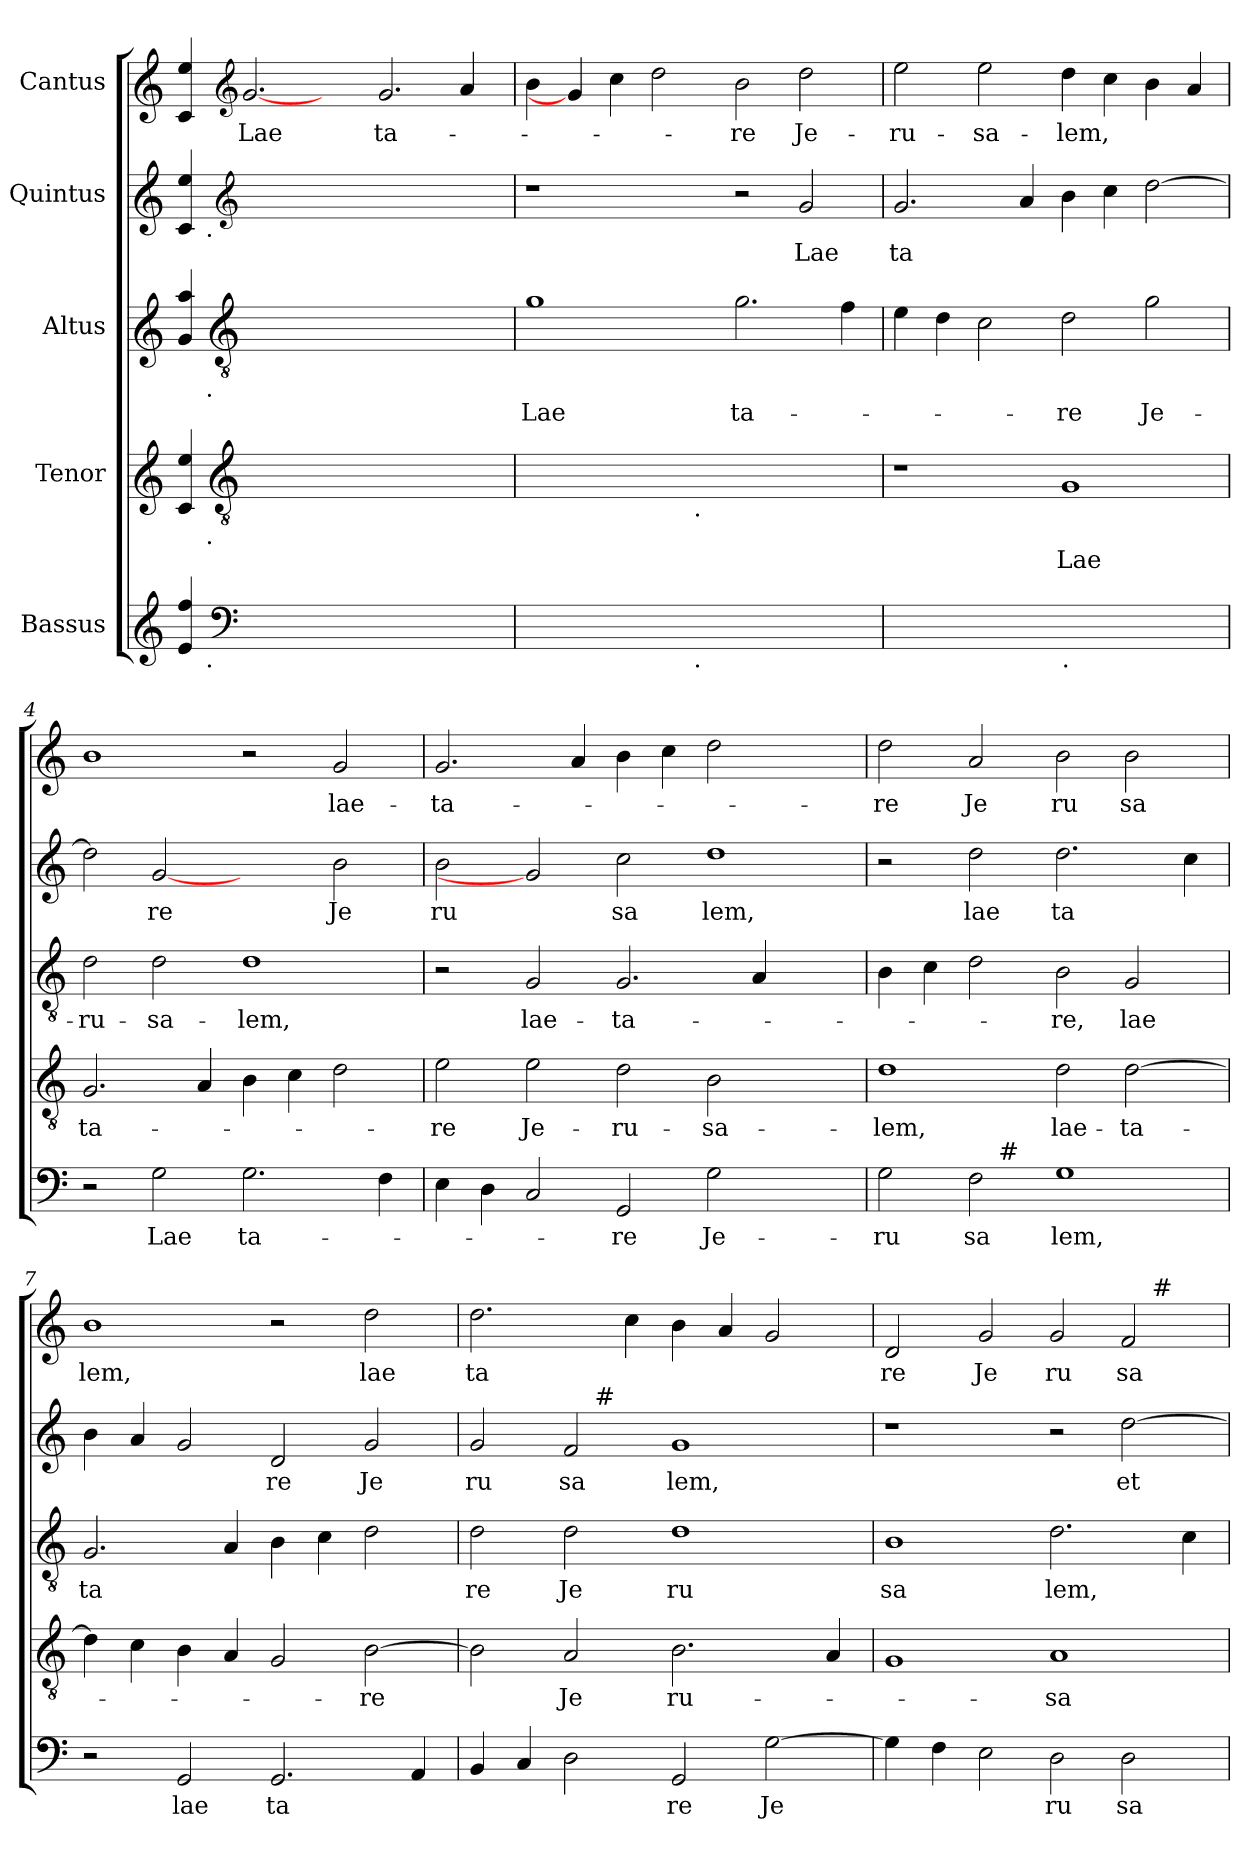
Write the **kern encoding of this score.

**kern	**text	**kern	**text	**kern	**text	**kern	**text	**kern	**text
*part5	*part5	*part4	*part4	*part3	*part3	*part2	*part2	*part1	*part1
*staff5	*staff5	*staff4	*staff4	*staff3	*staff3	*staff2	*staff2	*staff1	*staff1
*I"Bassus	*	*I"Tenor	*	*I"Altus	*	*I"Quintus	*	*I"Cantus	*
*clefG2	*	*clefG2	*	*clefG2	*	*clefG2	*	*clefG2	*
*k[]	*	*k[]	*	*k[]	*	*k[]	*	*k[]	*
=1	=1	=1	=1	=1	=1	=1	=1	=1	=1
*^	*	*^	*	*^	*	*^	*	*	*
4e/ 4ff/	8ryy	.	4c/ 4ee/	8ryy	.	4g/ 4aa/	8ryy	.	4c/ 4ee/	8ryy	.	4c/ 4ee/	.
!	!	!	!	!	!	!	!	!	!	!LO:TX:b:t=.	!	!	!
!	!	!	!	!	!	!	!LO:TX:b:t=.	!	!	!	!	!	!
!	!	!	!	!LO:TX:b:t=.	!	!	!	!	!	!	!	!	!
!	!LO:TX:b:t=.	!	!	!	!	!	!	!	!	!	!	!	!
.	1ryy	.	.	1ryy	.	.	1ryy	.	.	1ryy	.	.	.
*clefF4	*	*	*clefGv2	*	*	*clefGv2	*	*	*clefG2	*	*	*clefG2	*
!	!	!	!	!	!	!	!	!	!	!	!	!	!LO:LY:b
2.ryy	.	.	2.ryy	.	.	2.ryy	.	.	2.ryy	.	.	[2.g	Lae
1ryy	.	.	1ryy	.	.	1ryy	.	.	1ryy	.	.	4ryy	.
.	1ryy	.	.	1ryy	.	.	1ryy	.	.	1ryy	.	.	.
!	!	!	!	!	!	!	!	!	!	!	!	!	!LO:LY:b
.	.	.	.	.	.	.	.	.	.	.	.	2.g/	-ta-
4ryy	.	.	4ryy	.	.	4ryy	.	.	4ryy	.	.	4a/	.
.	8ryy	.	.	8ryy	.	.	8ryy	.	.	8ryy	.	.	.
=2	=2	=2	=2	=2	=2	=2	=2	=2	=2	=2	=2	=2	=2
!	!	!	!	!	!	!	!	!LO:LY:b	!	!	!	!	!
*v	*v	*	*	*	*	*v	*v	*	*v	*v	*	*	*
*	*	*v	*v	*	*	*	*	*	*	*
1ryy	.	1ryy	.	1g	Lae	1r	.	4b\	.
.	.	.	.	.	.	.	.	4g]	.
.	.	.	.	.	.	.	.	4cc\	.
.	.	.	.	.	.	.	.	2dd\	.
!	!	!LO:TX:b:t=.	!	!	!	!	!	!	!
!LO:TX:b:t=.	!	!	!	!	!	!	!	!	!
4ryy	.	4ryy	.	4ryy	.	4ryy	.	.	.
!	!	!	!	!	!LO:LY:b	!	!	!	!LO:LY:b
1ryy	.	1ryy	.	2.g\	-ta-	2r	.	2b\	-re
!	!	!	!	!	!	!	!LO:LY:b	!	!LO:LY:b
.	.	.	.	.	.	2g/	Lae	2dd\	Je-
.	.	.	.	4f\	.	.	.	.	.
=3	=3	=3	=3	=3	=3	=3	=3	=3	=3
!	!	!	!	!	!	!	!LO:LY:b	!	!LO:LY:b
1ryy	.	1r	.	4e\	.	2.g/	ta	2ee\	-ru-
.	.	.	.	4d\	.	.	.	.	.
!	!	!	!	!	!	!	!	!	!LO:LY:b
.	.	.	.	2c\	.	.	.	2ee\	-sa-
.	.	.	.	.	.	4a/	.	.	.
!LO:TX:b:t=.	!	!	!	!	!	!	!	!	!
!	!	!	!LO:LY:b	!	!LO:LY:b	!	!	!	!LO:LY:b
1ryy	.	1G	Lae	2d\	-re	4b\	.	4dd\	-lem,
.	.	.	.	.	.	4cc\	.	4cc\	.
!	!	!	!	!	!LO:LY:b	!	!	!	!
.	.	.	.	2g\	Je-	[>2dd\	.	4b\	.
.	.	.	.	.	.	.	.	4a/	.
=4	=4	=4	=4	=4	=4	=4	=4	=4	=4
!	!	!	!LO:LY:b	!	!LO:LY:b	!	!	!	!
2r	.	2.G/	-ta-	2d\	-ru-	2dd\]	.	1b	.
!	!LO:LY:b	!	!	!	!LO:LY:b	!	!LO:LY:b	!	!
2G\	Lae	.	.	2d\	-sa-	[2g	re	.	.
.	.	4A/	.	.	.	.	.	.	.
!	!LO:LY:b	!	!	!	!LO:LY:b	!	!	!	!
2.G\	-ta-	4B\	.	1d	-lem,	2ryy	.	2r	.
.	.	4c\	.	.	.	.	.	.	.
!	!	!	!	!	!	!	!LO:LY:b	!	!LO:LY:b
.	.	2d\	.	.	.	2b\	Je	2g/	lae-
4F\	.	.	.	.	.	.	.	.	.
=5	=5	=5	=5	=5	=5	=5	=5	=5	=5
!	!	!	!LO:LY:b	!	!	!	!LO:LY:b	!	!LO:LY:b
4E\	.	2e\	-re	2r	.	2b\	ru	2.g/	-ta-
4D\	.	.	.	.	.	.	.	.	.
!	!	!	!LO:LY:b	!	!LO:LY:b	!	!	!	!
2C/	.	2e\	Je-	2G/	lae-	2g]	.	.	.
.	.	.	.	.	.	.	.	4a/	.
!	!LO:LY:b	!	!LO:LY:b	!	!LO:LY:b	!	!LO:LY:b	!	!
2GG/	-re	2d\	-ru-	2.G/	-ta-	2cc\	sa	4b\	.
.	.	.	.	.	.	.	.	4cc\	.
!	!LO:LY:b	!	!LO:LY:b	!	!	!	!LO:LY:b	!	!
2G\	Je-	2B\	-sa-	.	.	1dd	lem,	2dd\	.
.	.	.	.	4A/	.	.	.	.	.
2ryy	.	2ryy	.	2ryy	.	.	.	2ryy	.
!!LO:LB:g=z
=6	=6	=6	=6	=6	=6	=6	=6	=6	=6
!	!LO:LY:b	!	!LO:LY:b	!	!	!	!	!	!LO:LY:b
*^	*	*	*	*	*	*	*	*	*
2G\	2ryy	-ru	1d	-lem,	4B\	.	2r	.	2dd\	-re
.	.	.	.	.	4c\	.	.	.	.	.
!	!	!LO:LY:b	!	!	!	!	!	!LO:LY:b	!	!LO:LY:b
2F\	8ryy	sa	.	.	2d\	.	2dd\	lae	2a/	Je
!	!LO:TX:a:t=#	!	!	!	!	!	!	!	!	!
.	1ryy	.	.	.	.	.	.	.	.	.
!	!	!LO:LY:b	!	!LO:LY:b	!	!LO:LY:b	!	!LO:LY:b	!	!LO:LY:b
1G	.	lem,	2d\	lae-	2B\	-re,	2.dd\	ta	2b\	ru
!	!	!	!	!LO:LY:b	!	!LO:LY:b	!	!	!	!LO:LY:b
.	.	.	[>2d\	-ta-	2G/	lae	.	.	2b\	sa
.	4.ryy	.	.	.	.	.	.	.	.	.
.	.	.	.	.	.	.	4cc\	.	.	.
=7	=7	=7	=7	=7	=7	=7	=7	=7	=7	=7
!	!	!	!	!	!	!LO:LY:b	!	!	!	!LO:LY:b
*v	*v	*	*	*	*	*	*	*	*	*
2r	.	4d\]	.	2.G/	ta	4b\	.	1b	lem,
.	.	4c\	.	.	.	4a/	.	.	.
!	!LO:LY:b	!	!	!	!	!	!	!	!
2GG/	lae	4B\	.	.	.	2g/	.	.	.
.	.	4A/	.	4A/	.	.	.	.	.
!	!LO:LY:b	!	!	!	!	!	!LO:LY:b	!	!
2.GG/	ta	2G/	.	4B\	.	2d/	re	2r	.
.	.	.	.	4c\	.	.	.	.	.
!	!	!	!LO:LY:b	!	!	!	!LO:LY:b	!	!LO:LY:b
.	.	[>2B\	-re	2d\	.	2g/	Je	2dd\	lae
4AA/	.	.	.	.	.	.	.	.	.
=8	=8	=8	=8	=8	=8	=8	=8	=8	=8
!	!	!	!	!	!LO:LY:b	!	!LO:LY:b	!	!LO:LY:b
*	*	*	*	*	*	*^	*	*	*
4BB/	.	2B\]	.	2d\	re	2g/	2ryy	ru	2.dd\	ta
4C/	.	.	.	.	.	.	.	.	.	.
!	!	!	!LO:LY:b	!	!LO:LY:b	!	!	!LO:LY:b	!	!
2D\	.	2A/	Je	2d\	Je	2f/	8ryy	sa	.	.
!	!	!	!	!	!	!	!LO:TX:a:t=#	!	!	!
.	.	.	.	.	.	.	1ryy	.	.	.
.	.	.	.	.	.	.	.	.	4cc\	.
!	!LO:LY:b	!	!LO:LY:b	!	!LO:LY:b	!	!	!LO:LY:b	!	!
2GG/	re	2.B\	-ru-	1d	ru	1g	.	lem,	4b\	.
.	.	.	.	.	.	.	.	.	4a/	.
!	!LO:LY:b	!	!	!	!	!	!	!	!	!
[>2G\	Je	.	.	.	.	.	.	.	2g/	.
.	.	.	.	.	.	.	4.ryy	.	.	.
.	.	4A/	.	.	.	.	.	.	.	.
=9	=9	=9	=9	=9	=9	=9	=9	=9	=9	=9
!	!	!	!	!	!LO:LY:b	!	!	!	!	!LO:LY:b
*	*	*	*	*	*	*v	*v	*	*^	*
4G\]	.	1G	.	1B	sa	1r	.	2d/	1ryy	re
4F\	.	.	.	.	.	.	.	.	.	.
!	!	!	!	!	!	!	!	!	!	!LO:LY:b
2E\	.	.	.	.	.	.	.	2g/	.	Je
!	!LO:LY:b	!	!LO:LY:b	!	!LO:LY:b	!	!	!	!	!LO:LY:b
2D\	ru	1A	-sa-	2.d\	lem,	2r	.	2g/	2ryy	ru
!	!LO:LY:b	!	!	!	!	!	!LO:LY:b	!	!	!LO:LY:b
2D\	sa	.	.	.	.	[>2dd\	et	2f/	8ryy	sa
!	!	!	!	!	!	!	!	!	!LO:TX:a:t=#	!
.	.	.	.	.	.	.	.	.	4.ryy	.
.	.	.	.	4c\	.	.	.	.	.	.
*	*	*	*	*	*	*	*	*v	*v	*
=	=	=	=	=	=	=	=	=	=
*-	*-	*-	*-	*-	*-	*-	*-	*-	*-
